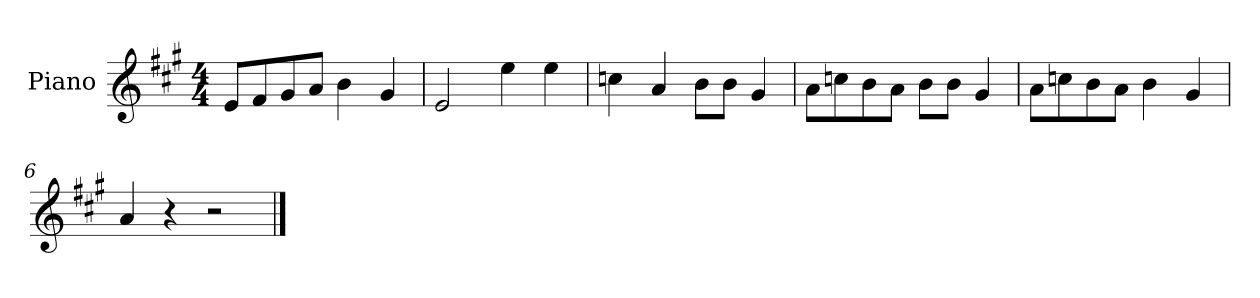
**kern
*part1
*staff1
*I"Piano
*I'P-no
*clefG2
*k[f#c#g#]
*M4/4
*MM90
=1
8e/L
8f#/
8g#/
8a/J
4b\
4g#/
=2
2e/
4ee\
4ee\
=3
4ccn\
4a/
8b\L
8b\J
4g#/
=4
8a\L
8ccn\
8b\
8a\J
8b\L
8b\J
4g#/
=5
8a\L
8ccn\
8b\
8a\J
4b\
4g#/
=6
4a/
4r
2r
==
*-
